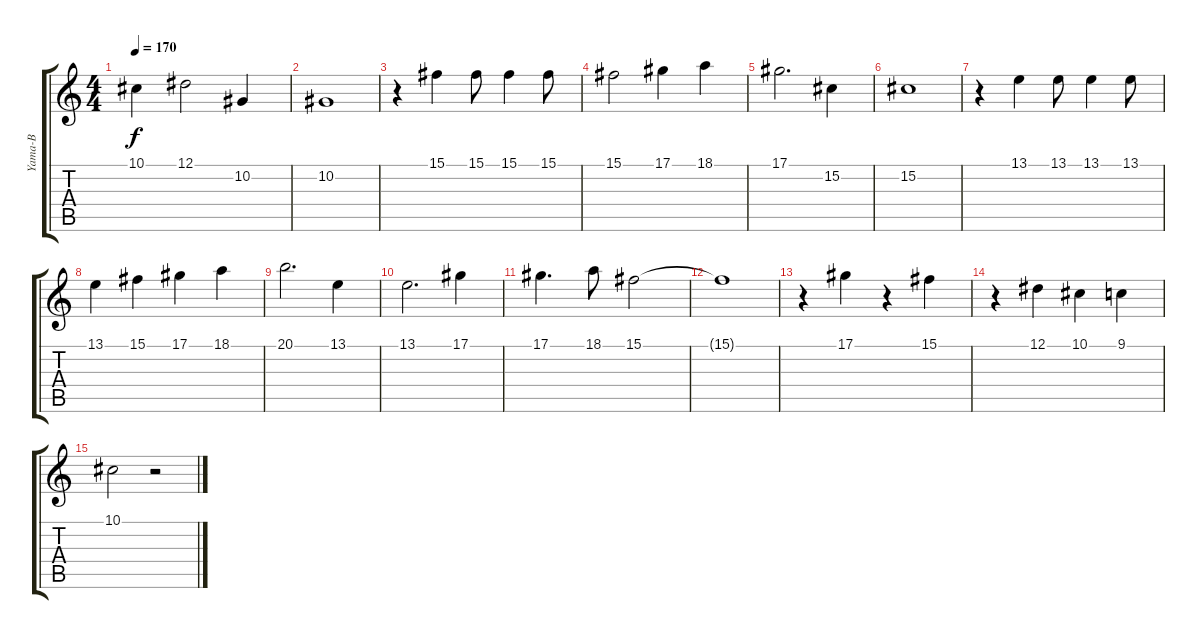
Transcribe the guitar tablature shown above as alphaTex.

\track ("Yama-B" "Yama-B") {instrument altosax}
\staff {score tabs}
\tuning (Eb4 Bb3 Gb3 Db3 Ab2 Eb2) {hide}
\ts (4 4)
\tempo 170
\clef g2
\ks c
10.1.4{dy f} 12.1.2 10.2.4 |
10.2.1 |
r.4 15.1.4 15.1.8 15.1.4 15.1.8 |
15.1.2 17.1.4 18.1.4 |
17.1.2{d} 15.2.4 |
15.2.1 |
r.4 13.1.4 13.1.8 13.1.4 13.1.8 |
13.1.4 15.1.4 17.1.4 18.1.4 |
20.1.2{d} 13.1.4 |
13.1.2{d} 17.1.4 |
17.1.4{d} 18.1.8 15.1.2 |
15.1{t}.1 |
r.4 17.1.4 r.4 15.1.4 |
r.4 12.1.4 10.1.4 9.1.4 |
10.1.2 r.2
